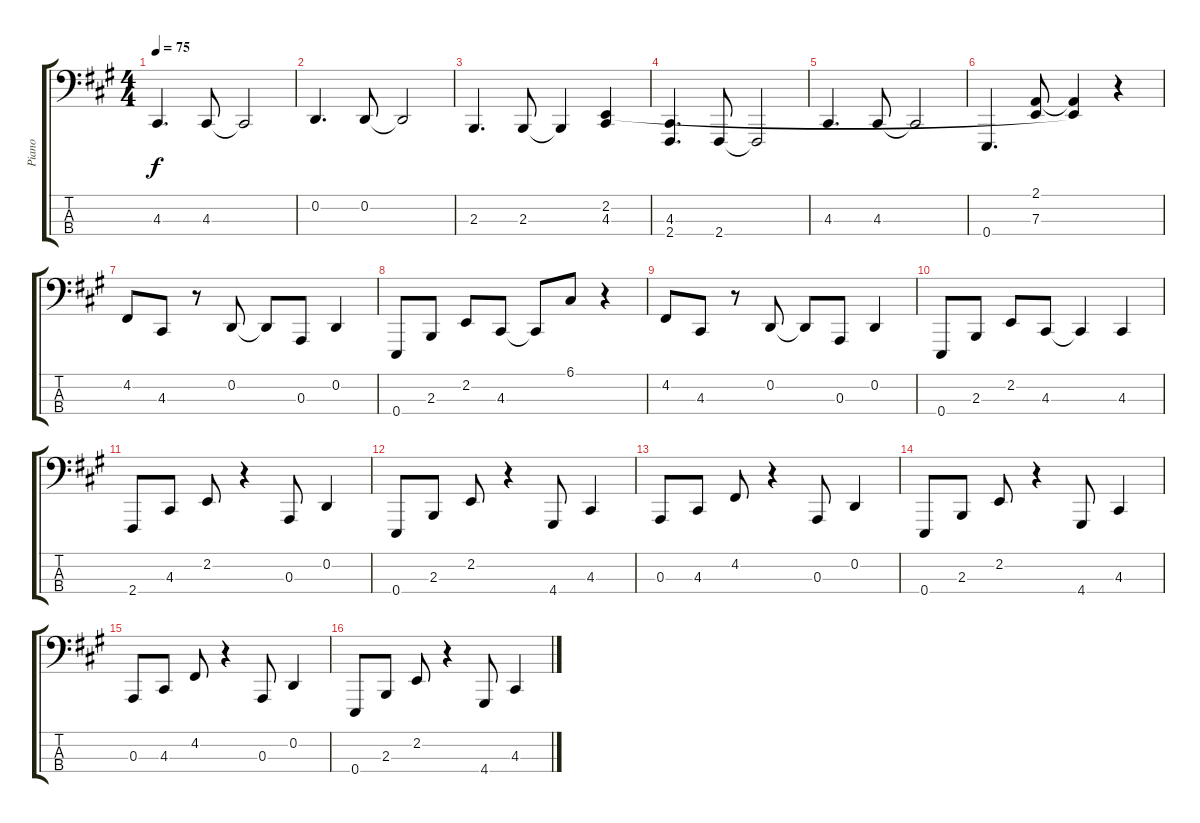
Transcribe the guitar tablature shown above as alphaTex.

\track ("Piano " "Piano ") {instrument acousticgrandpiano}
\staff {score tabs}
\tuning (G2 D2 A1 E1) {hide}
\ts (4 4)
\tempo 75
\clef f4
\ks a
4.3.4{d dy f} 4.3.8 4.3{t}.2 |
0.2.4{d} 0.2.8 0.2{t}.2 |
2.3.4{d} 2.3.8 2.3{t}.4 (2.2 4.3).4 |
(4.3 2.4).4{d} 2.4.8 2.4{t}.2 |
4.3.4{d} 4.3.8 4.3{t}.2 |
0.4.4{d} (2.1 7.3).8 (2.1{t} 2.2{t}).4 r.4 |
4.2.8 4.3.8 r.8 0.2.8 0.2{t}.8 0.3.8 0.2.4 |
0.4.8 2.3.8 2.2.8 4.3.8 4.3{t}.8 6.1.8 r.4 |
4.2.8 4.3.8 r.8 0.2.8 0.2{t}.8 0.3.8 0.2.4 |
0.4.8 2.3.8 2.2.8 4.3.8 4.3{t}.4 4.3.4 |
2.4.8 4.3.8 2.2.8 r.4 0.3.8 0.2.4 |
0.4.8 2.3.8 2.2.8 r.4 4.4.8 4.3.4 |
0.3.8 4.3.8 4.2.8 r.4 0.3.8 0.2.4 |
0.4.8 2.3.8 2.2.8 r.4 4.4.8 4.3.4 |
0.3.8 4.3.8 4.2.8 r.4 0.3.8 0.2.4 |
0.4.8 2.3.8 2.2.8 r.4 4.4.8 4.3.4
